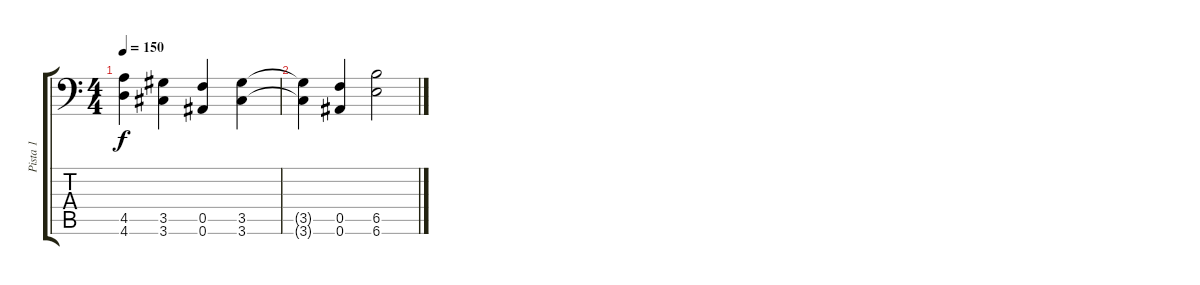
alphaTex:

\track ("Pista 1" "Pista 1") {mute instrument distortionguitar}
\staff {score tabs}
\tuning (C4 G3 Eb3 Bb2 F2 Bb1) {hide}
\ts (4 4)
\tempo 150
\clef f4
\ks c
(4.5 4.6).4{dy f} (3.5 3.6).4 (0.5 0.6).4 (3.5 3.6).4 |
(3.5{t} 3.6{t}).4 (0.5 0.6).4 (6.5 6.6).2
